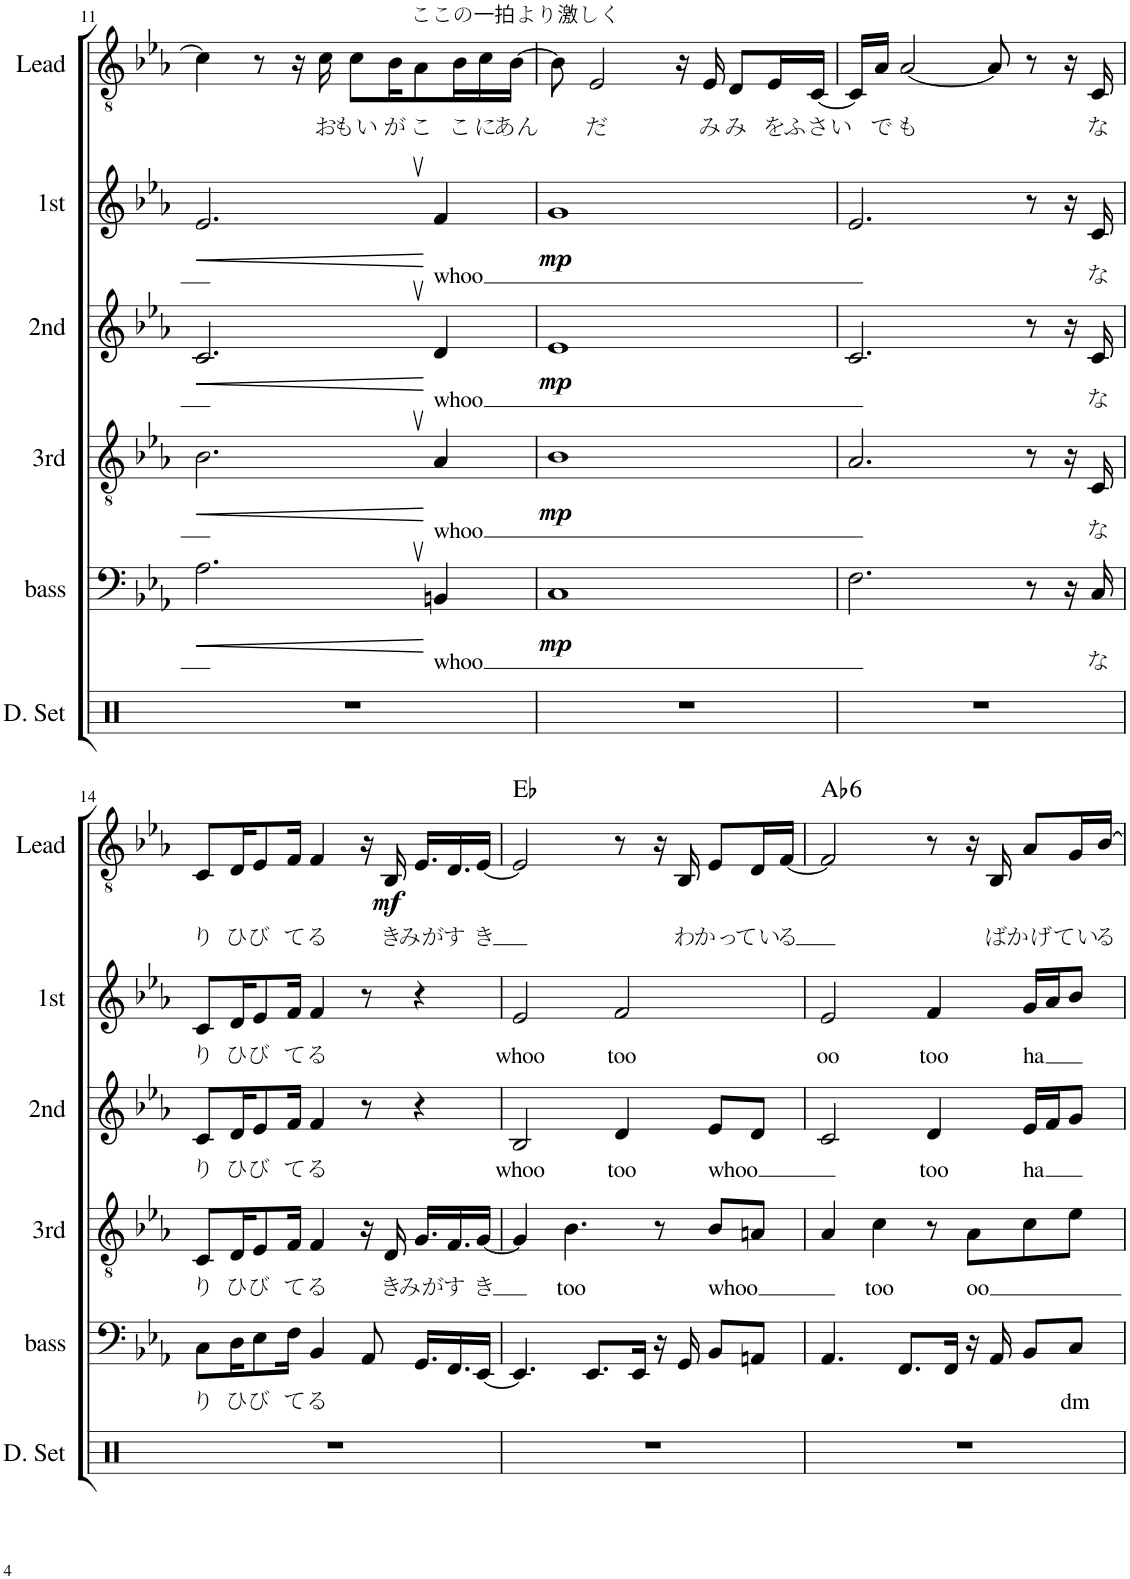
**kern	**kern	**text	**dynam	**kern	**text	**dynam	**kern	**text	**dynam	**kern	**text	**dynam	**kern	**text	**dynam	**harte
*part6	*part5	*part5	*part5	*part4	*part4	*part4	*part3	*part3	*part3	*part2	*part2	*part2	*part1	*part1	*part1	*part1
*staff6	*staff5	*staff5	*staff5	*staff4	*staff4	*staff4	*staff3	*staff3	*staff3	*staff2	*staff2	*staff2	*staff1	*staff1	*staff1	*
*I"ドラムセット	*I"bass	*	*	*I"3rd	*	*	*I"2nd	*	*	*I"1st	*	*	*I"Lead	*	*	*
*	*I'bass	*	*	*I'3rd	*	*	*I'2nd	*	*	*I'1st	*	*	*I'Lead	*	*	*
!!LO:PB:g=z
*clefX	*clefF4	*	*	*clefGv2	*	*	*clefG2	*	*	*clefG2	*	*	*clefGv2	*	*	*
*k[]	*k[b-e-a-]	*	*	*k[b-e-a-]	*	*	*k[b-e-a-]	*	*	*k[b-e-a-]	*	*	*k[b-e-a-]	*	*	*
*M4/4	*M4/4	*	*	*M4/4	*	*	*M4/4	*	*	*M4/4	*	*	*M4/4	*	*	*
=11	=11	=11	=11	=11	=11	=11	=11	=11	=11	=11	=11	=11	=11	=11	=11	=11
!	!	!	!LO:HP:b	!	!	!LO:HP:b	!	!	!LO:HP:b	!	!	!LO:HP:b	!	!	!	!
1r	2.A-,\	.	<	2.B-,\	.	<	2.c,/	.	<	2.e-,/	.	<	4c\]	.	.	.
.	.	.	.	.	.	.	.	.	.	.	.	.	8r	.	.	.
.	.	.	.	.	.	.	.	.	.	.	.	.	16r	.	.	.
!	!	!	!	!	!	!	!	!	!	!	!	!	!	!LO:LY:b	!	!
.	.	.	.	.	.	.	.	.	.	.	.	.	16c\	お	.	.
!	!	!	!	!	!	!	!	!	!	!	!	!	!	!LO:LY:b	!	!
.	.	.	.	.	.	.	.	.	.	.	.	.	8c\L	もい	.	.
!	!	!	!	!	!	!	!	!	!	!	!	!	!	!LO:LY:b	!	!
.	.	.	.	.	.	.	.	.	.	.	.	.	16B-\K	が	.	.
!	!	!	!	!	!	!	!	!	!	!	!	!	!LO:TX:a:t=ここの一拍より激しく	!	!	!
!	!	!	!	!	!	!	!	!	!	!	!	!	!	!LO:LY:b	!	!
.	.	.	.	.	.	.	.	.	.	.	.	.	8A-\	こ	.	.
!	!	!LO:LY:b	!	!	!LO:LY:b	!	!	!LO:LY:b	!	!	!LO:LY:b	!	!	!	!	!
.	4BBn/	whoo	[	4A-/	whoo	[	4d/	whoo	[	4f/	whoo	[	.	.	.	.
!	!	!	!	!	!	!	!	!	!	!	!	!	!	!LO:LY:b	!	!
.	.	.	.	.	.	.	.	.	.	.	.	.	16B-\L	こ	.	.
!	!	!	!	!	!	!	!	!	!	!	!	!	!	!LO:LY:b	!	!
.	.	.	.	.	.	.	.	.	.	.	.	.	16c\	に	.	.
!	!	!	!	!	!	!	!	!	!	!	!	!	!	!LO:LY:b	!	!
.	.	.	.	.	.	.	.	.	.	.	.	.	[16B-\JJ	あん	.	.
=12	=12	=12	=12	=12	=12	=12	=12	=12	=12	=12	=12	=12	=12	=12	=12	=12
!	!	!	!LO:DY:b	!	!	!LO:DY:b	!	!	!LO:DY:b	!	!	!LO:DY:b	!	!	!	!
1r	1C	.	mp	1B-	.	mp	1e-	.	mp	1g	.	mp	8B-\]	.	.	.
!	!	!	!	!	!	!	!	!	!	!	!	!	!	!LO:LY:b	!	!
.	.	.	.	.	.	.	.	.	.	.	.	.	2E-/	だ	.	.
.	.	.	.	.	.	.	.	.	.	.	.	.	16r	.	.	.
!	!	!	!	!	!	!	!	!	!	!	!	!	!	!LO:LY:b	!	!
.	.	.	.	.	.	.	.	.	.	.	.	.	16E-/	み	.	.
!	!	!	!	!	!	!	!	!	!	!	!	!	!	!LO:LY:b	!	!
.	.	.	.	.	.	.	.	.	.	.	.	.	8D/L	み	.	.
!	!	!	!	!	!	!	!	!	!	!	!	!	!	!LO:LY:b	!	!
.	.	.	.	.	.	.	.	.	.	.	.	.	16E-/L	を	.	.
!	!	!	!	!	!	!	!	!	!	!	!	!	!	!LO:LY:b	!	!
.	.	.	.	.	.	.	.	.	.	.	.	.	[16C/JJ	ふさい	.	.
=13	=13	=13	=13	=13	=13	=13	=13	=13	=13	=13	=13	=13	=13	=13	=13	=13
1r	2.F\	.	.	2.A-/	.	.	2.c/	.	.	2.e-/	.	.	16C/LL]	.	.	.
!	!	!	!	!	!	!	!	!	!	!	!	!	!	!LO:LY:b	!	!
.	.	.	.	.	.	.	.	.	.	.	.	.	16A-/JJ	で	.	.
!	!	!	!	!	!	!	!	!	!	!	!	!	!	!LO:LY:b	!	!
.	.	.	.	.	.	.	.	.	.	.	.	.	[2A-/	も	.	.
.	.	.	.	.	.	.	.	.	.	.	.	.	8A-/]	.	.	.
.	8r	.	.	8r	.	.	8r	.	.	8r	.	.	8r	.	.	.
.	16r	.	.	16r	.	.	16r	.	.	16r	.	.	16r	.	.	.
!	!	!LO:LY:b	!	!	!LO:LY:b	!	!	!LO:LY:b	!	!	!LO:LY:b	!	!	!LO:LY:b	!	!
.	16C/	な	.	16C/	な	.	16c/	な	.	16c/	な	.	16C/	な	.	.
!!LO:LB:g=z
=14	=14	=14	=14	=14	=14	=14	=14	=14	=14	=14	=14	=14	=14	=14	=14	=14
!	!	!LO:LY:b	!	!	!LO:LY:b	!	!	!LO:LY:b	!	!	!LO:LY:b	!	!	!LO:LY:b	!	!
1r	8C\L	り	.	8C/L	り	.	8c/L	り	.	8c/L	り	.	8C/L	り	.	.
!	!	!LO:LY:b	!	!	!LO:LY:b	!	!	!LO:LY:b	!	!	!LO:LY:b	!	!	!LO:LY:b	!	!
.	16D\K	ひ	.	16D/K	ひ	.	16d/K	ひ	.	16d/K	ひ	.	16D/K	ひ	.	.
!	!	!LO:LY:b	!	!	!LO:LY:b	!	!	!LO:LY:b	!	!	!LO:LY:b	!	!	!LO:LY:b	!	!
.	8E-\	び	.	8E-/	び	.	8e-/	び	.	8e-/	び	.	8E-/	び	.	.
!	!	!LO:LY:b	!	!	!LO:LY:b	!	!	!LO:LY:b	!	!	!LO:LY:b	!	!	!LO:LY:b	!	!
.	16F\Jk	て	.	16F/Jk	て	.	16f/Jk	て	.	16f/Jk	て	.	16F/Jk	て	.	.
!	!	!LO:LY:b	!	!	!LO:LY:b	!	!	!LO:LY:b	!	!	!LO:LY:b	!	!	!LO:LY:b	!	!
.	4BB-/	る	.	4F/	る	.	4f/	る	.	4f/	る	.	4F/	る	.	.
.	8AA-/	.	.	16r	.	.	8r	.	.	8r	.	.	16r	.	.	.
!	!	!	!	!	!LO:LY:b	!	!	!	!	!	!	!	!	!LO:LY:b	!LO:DY:b	!
.	.	.	.	16D/	き	.	.	.	.	.	.	.	16BB-/	き	mf	.
!	!	!	!	!	!LO:LY:b	!	!	!	!	!	!	!	!	!LO:LY:b	!	!
.	16.GG/LL	.	.	16.G/LL	みが	.	4r	.	.	4r	.	.	16.E-/LL	みが	.	.
!	!	!	!	!	!LO:LY:b	!	!	!	!	!	!	!	!	!LO:LY:b	!	!
.	16.FF/	.	.	16.F/	す	.	.	.	.	.	.	.	16.D/	す	.	.
!	!	!	!	!	!LO:LY:b	!	!	!	!	!	!	!	!	!LO:LY:b	!	!
.	[16EE-/JJ	.	.	[16G/JJ	き	.	.	.	.	.	.	.	[16E-/JJ	き	.	.
=15	=15	=15	=15	=15	=15	=15	=15	=15	=15	=15	=15	=15	=15	=15	=15	=15
!	!	!	!	!	!	!	!	!LO:LY:b	!	!	!LO:LY:b	!	!	!	!	!
1r	4.EE-/]	.	.	4G/]	.	.	2B-/	whoo	.	2e-/	whoo	.	2E-/]	.	.	Eb:maj
!	!	!	!	!	!LO:LY:b	!	!	!	!	!	!	!	!	!	!	!
.	.	.	.	4.B-\	too	.	.	.	.	.	.	.	.	.	.	.
.	8.EE-/L	.	.	.	.	.	.	.	.	.	.	.	.	.	.	.
!	!	!	!	!	!	!	!	!LO:LY:b	!	!	!LO:LY:b	!	!	!	!	!
.	.	.	.	.	.	.	4d/	too	.	2f/	too	.	8r	.	.	.
.	16EE-/Jk	.	.	.	.	.	.	.	.	.	.	.	.	.	.	.
.	16r	.	.	8r	.	.	.	.	.	.	.	.	16r	.	.	.
!	!	!	!	!	!	!	!	!	!	!	!	!	!	!LO:LY:b	!	!
.	16GG/	.	.	.	.	.	.	.	.	.	.	.	16BB-/	わ	.	.
!	!	!	!	!	!LO:LY:b	!	!	!LO:LY:b	!	!	!	!	!	!LO:LY:b	!	!
.	8BB-/L	.	.	8B-/L	whoo	.	8e-/L	whoo	.	.	.	.	8E-/L	かっ	.	.
!	!	!	!	!	!	!	!	!	!	!	!	!	!	!LO:LY:b	!	!
.	8AAn/J	.	.	8An/J	.	.	8d/J	.	.	.	.	.	16D/L	てい	.	.
!	!	!	!	!	!	!	!	!	!	!	!	!	!	!LO:LY:b	!	!
.	.	.	.	.	.	.	.	.	.	.	.	.	[16F/JJ	る	.	.
=16	=16	=16	=16	=16	=16	=16	=16	=16	=16	=16	=16	=16	=16	=16	=16	=16
!	!	!	!	!	!	!	!	!	!	!	!LO:LY:b	!	!	!	!	!LO:H:kt=6
1r	4.AA-/	.	.	4A-/	.	.	2c/	.	.	2e-/	oo	.	2F/]	.	.	Ab:maj6
!	!	!	!	!	!LO:LY:b	!	!	!	!	!	!	!	!	!	!	!
.	.	.	.	4c\	too	.	.	.	.	.	.	.	.	.	.	.
.	8.FF/L	.	.	.	.	.	.	.	.	.	.	.	.	.	.	.
!	!	!	!	!	!	!	!	!LO:LY:b	!	!	!LO:LY:b	!	!	!	!	!
.	.	.	.	8r	.	.	4d/	too	.	4f/	too	.	8r	.	.	.
.	16FF/Jk	.	.	.	.	.	.	.	.	.	.	.	.	.	.	.
!	!	!	!	!	!LO:LY:b	!	!	!	!	!	!	!	!	!	!	!
.	16r	.	.	8A-\L	oo	.	.	.	.	.	.	.	16r	.	.	.
!	!	!	!	!	!	!	!	!	!	!	!	!	!	!LO:LY:b	!	!
.	16AA-/	.	.	.	.	.	.	.	.	.	.	.	16BB-/	ば	.	.
!	!	!	!	!	!	!	!	!LO:LY:b	!	!	!LO:LY:b	!	!	!LO:LY:b	!	!
.	8BB-/L	.	.	8c\	.	.	16e-/LL	ha	.	16g/LL	ha	.	8A-/L	かげ	.	.
.	.	.	.	.	.	.	16f/J	.	.	16a-/J	.	.	.	.	.	.
!	!	!LO:LY:b	!	!	!	!	!	!	!	!	!	!	!	!LO:LY:b	!	!
.	8C/J	dm	.	8e-\J	.	.	8g/J	.	.	8b-/J	.	.	16G/L	てい	.	.
!	!	!	!	!	!	!	!	!	!	!	!	!	!	!LO:LY:b	!	!
.	.	.	.	.	.	.	.	.	.	.	.	.	[16B-/JJ	る	.	.
=	=	=	=	=	=	=	=	=	=	=	=	=	=	=	=	=
*-	*-	*-	*-	*-	*-	*-	*-	*-	*-	*-	*-	*-	*-	*-	*-	*-
